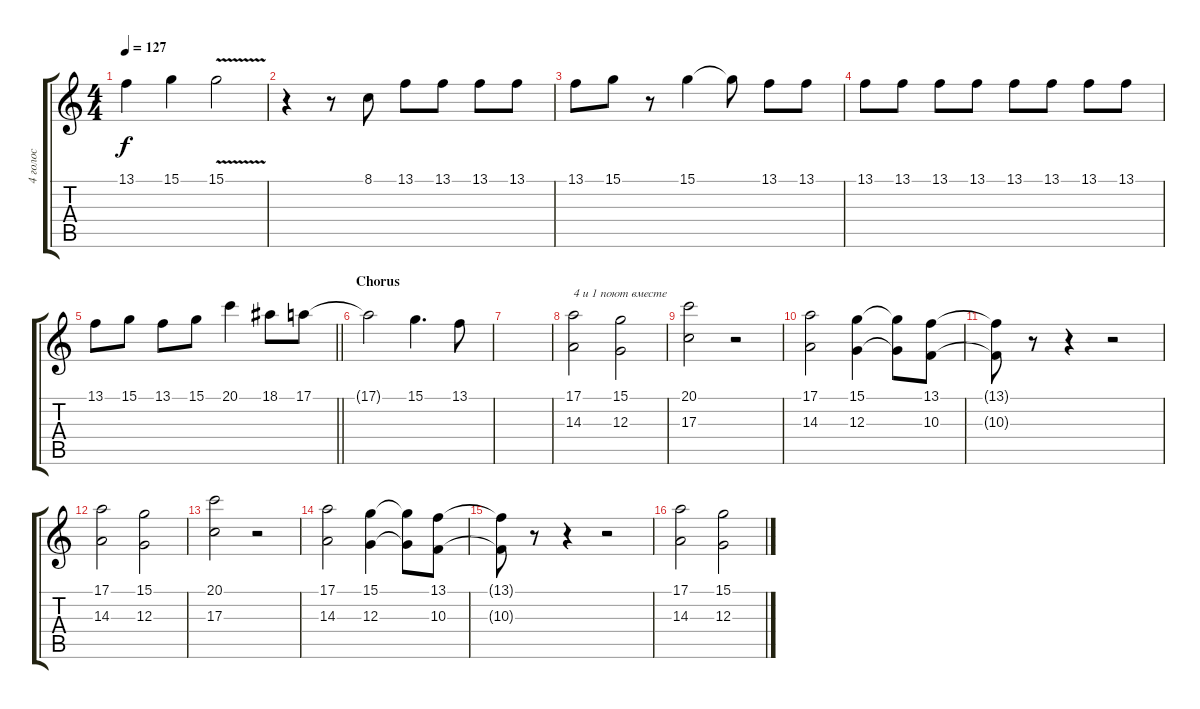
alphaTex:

\track ("4 голос" "4 голос") {instrument oboe}
\staff {score tabs}
\tuning (E4 B3 G3 D3 A2 E2) {hide}
\ts (4 4)
\tempo 127
\clef g2
\ks c
13.1.4{dy f} 15.1.4 15.1{v}.2 |
r.4 r.8 8.1.8 13.1.8 13.1.8 13.1.8 13.1.8 |
13.1.8 15.1.8 r.8 15.1.4 15.1{t}.8 13.1.8 13.1.8 |
13.1.8 13.1.8 13.1.8 13.1.8 13.1.8 13.1.8 13.1.8 13.1.8 |
\barLineRight lightlight
13.1.8 15.1.8 13.1.8 15.1.8 20.1.4 18.1.8 17.1.8 |
\section ("" "Chorus")
17.1{t}.2 15.1.4{d volume 9} 13.1.8 |
|
(17.1 14.3).2{txt "4 и 1 поют вместе"} (15.1 12.3).2 |
(20.1 17.3).2 r.2 |
(17.1 14.3).2 (15.1 12.3).4 (15.1{t} 12.3{t}).8 (13.1 10.3).8 |
(13.1{t} 10.3{t}).8 r.8 r.4 r.2 |
(17.1 14.3).2 (15.1 12.3).2 |
(20.1 17.3).2 r.2 |
(17.1 14.3).2 (15.1 12.3).4 (15.1{t} 12.3{t}).8 (13.1 10.3).8 |
(13.1{t} 10.3{t}).8 r.8 r.4 r.2 |
(17.1 14.3).2 (15.1 12.3).2
